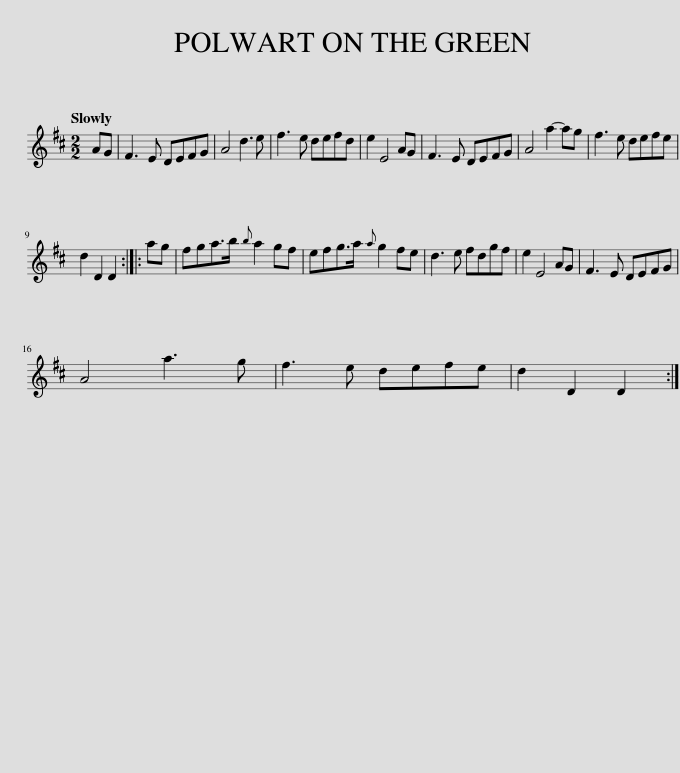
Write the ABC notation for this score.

X:1
L:1/8
Q:1/4=120
M:2/2
I:linebreak $
K:D
V:1 treble
V:1
 AG | F3 E DEFG | A4 d3 e | f3 e defd | e2 E4 AG | %5
 F3 E DEFG | A4 a2- ag | f3 e defe |$ d2 D2 D2 :: ag | %10
 fga>b{b} a2 gf | efg>a{a} g2 fe | d3 e fdgf | e2 E4 AG | F3 E DEFG |$ %15
 A4 a3 g | f3 e defe | d2 D2 D2 :| %18
